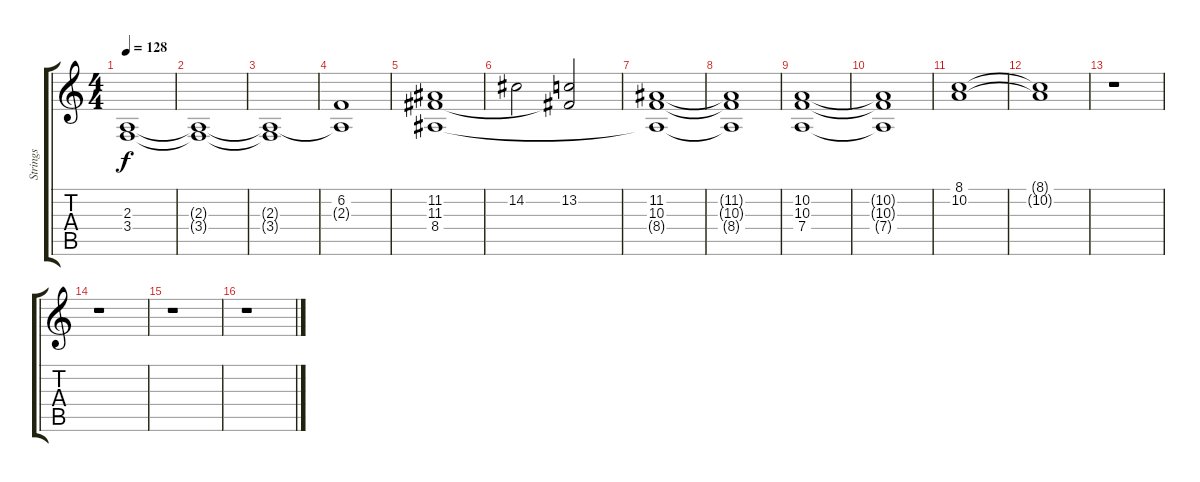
\track ("Strings" "Strings") {instrument stringensemble1}
\staff {score tabs}
\tuning (E4 B3 G3 D3 A2 E2) {hide}
\ts (4 4)
\tempo 128
\clef g2
\ks c
(2.3 3.4).1{dy f} |
(2.3{t} 3.4{t}).1 |
(2.3{t} 3.4{t}).1 |
(6.2 2.3{t}).1 |
(11.2 11.3 8.4).1 |
14.2.2 (13.2 11.3{t}).2 |
(11.2 10.3 8.4{t}).1 |
(11.2{t} 10.3{t} 8.4{t}).1 |
(10.2 10.3 7.4).1 |
(10.2{t} 10.3{t} 7.4{t}).1 |
(8.1 10.2).1 |
(8.1{t} 10.2{t}).1 |
r.1 |
r.1 |
r.1 |
r.1
